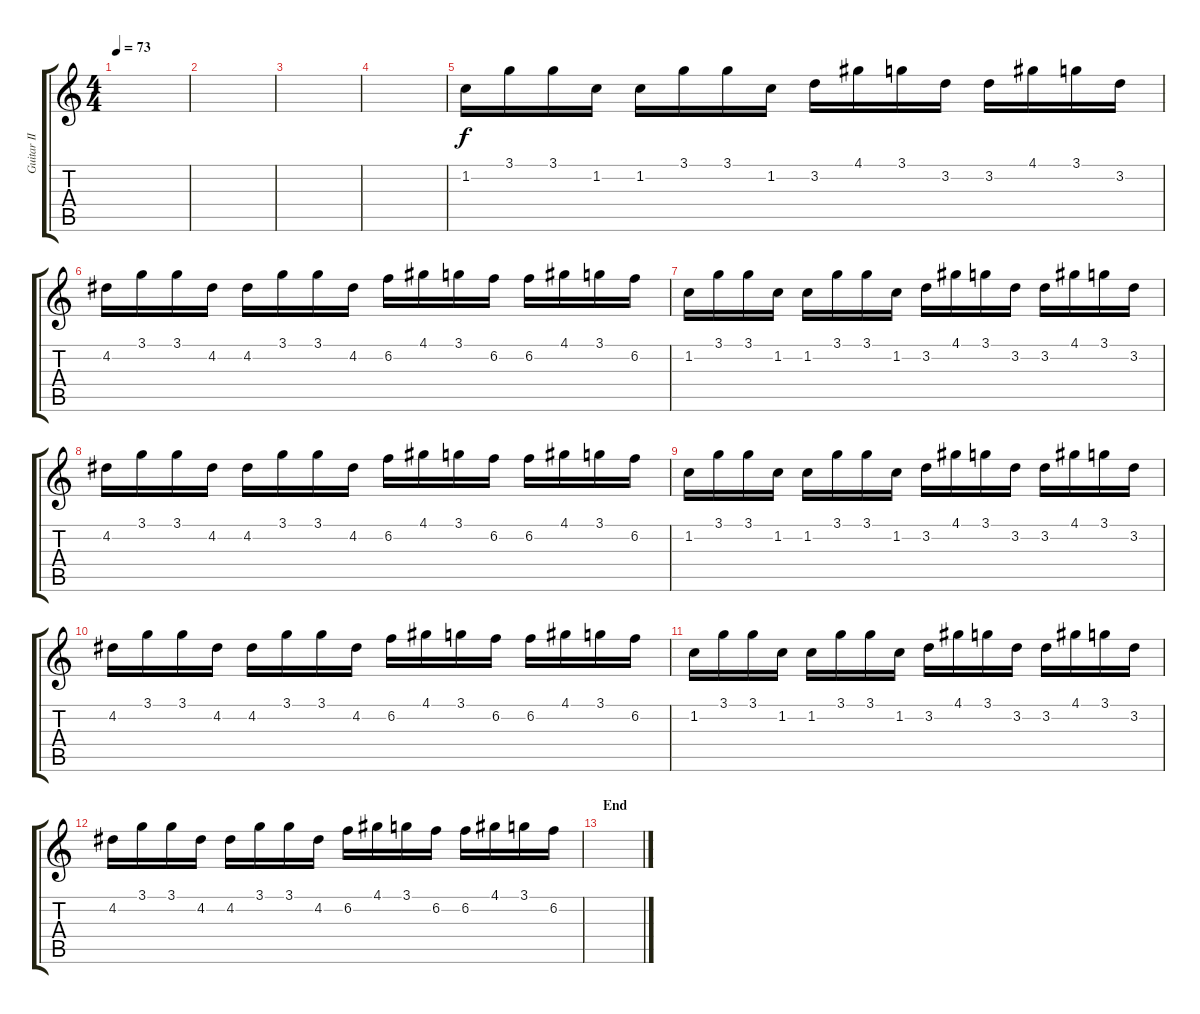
\track ("Guitar II" "Guitar II") {instrument overdrivenguitar}
\staff {score tabs}
\tuning (E4 B3 G3 D3 A2 E2) {hide}
\ts (4 4)
\tempo 73
\clef g2
\ks c
|
|
|
|
1.2.16{instrument clavinet} 3.1.16 3.1.16 1.2.16 1.2.16 3.1.16 3.1.16 1.2.16 3.2.16 4.1.16 3.1.16 3.2.16 3.2.16 4.1.16 3.1.16 3.2.16 |
4.2.16 3.1.16 3.1.16 4.2.16 4.2.16 3.1.16 3.1.16 4.2.16 6.2.16 4.1.16 3.1.16 6.2.16 6.2.16 4.1.16 3.1.16 6.2.16 |
1.2.16 3.1.16 3.1.16 1.2.16 1.2.16 3.1.16 3.1.16 1.2.16 3.2.16 4.1.16 3.1.16 3.2.16 3.2.16 4.1.16 3.1.16 3.2.16 |
4.2.16 3.1.16 3.1.16 4.2.16 4.2.16 3.1.16 3.1.16 4.2.16 6.2.16 4.1.16 3.1.16 6.2.16 6.2.16 4.1.16 3.1.16 6.2.16 |
1.2.16 3.1.16 3.1.16 1.2.16 1.2.16 3.1.16 3.1.16 1.2.16 3.2.16 4.1.16 3.1.16 3.2.16 3.2.16 4.1.16 3.1.16 3.2.16 |
4.2.16 3.1.16 3.1.16 4.2.16 4.2.16 3.1.16 3.1.16 4.2.16 6.2.16 4.1.16 3.1.16 6.2.16 6.2.16 4.1.16 3.1.16 6.2.16 |
1.2.16 3.1.16 3.1.16 1.2.16 1.2.16 3.1.16 3.1.16 1.2.16 3.2.16 4.1.16 3.1.16 3.2.16 3.2.16 4.1.16 3.1.16 3.2.16 |
4.2.16 3.1.16 3.1.16 4.2.16 4.2.16 3.1.16 3.1.16 4.2.16 6.2.16 4.1.16 3.1.16 6.2.16 6.2.16 4.1.16 3.1.16 6.2.16 |
\section ("" "End")
